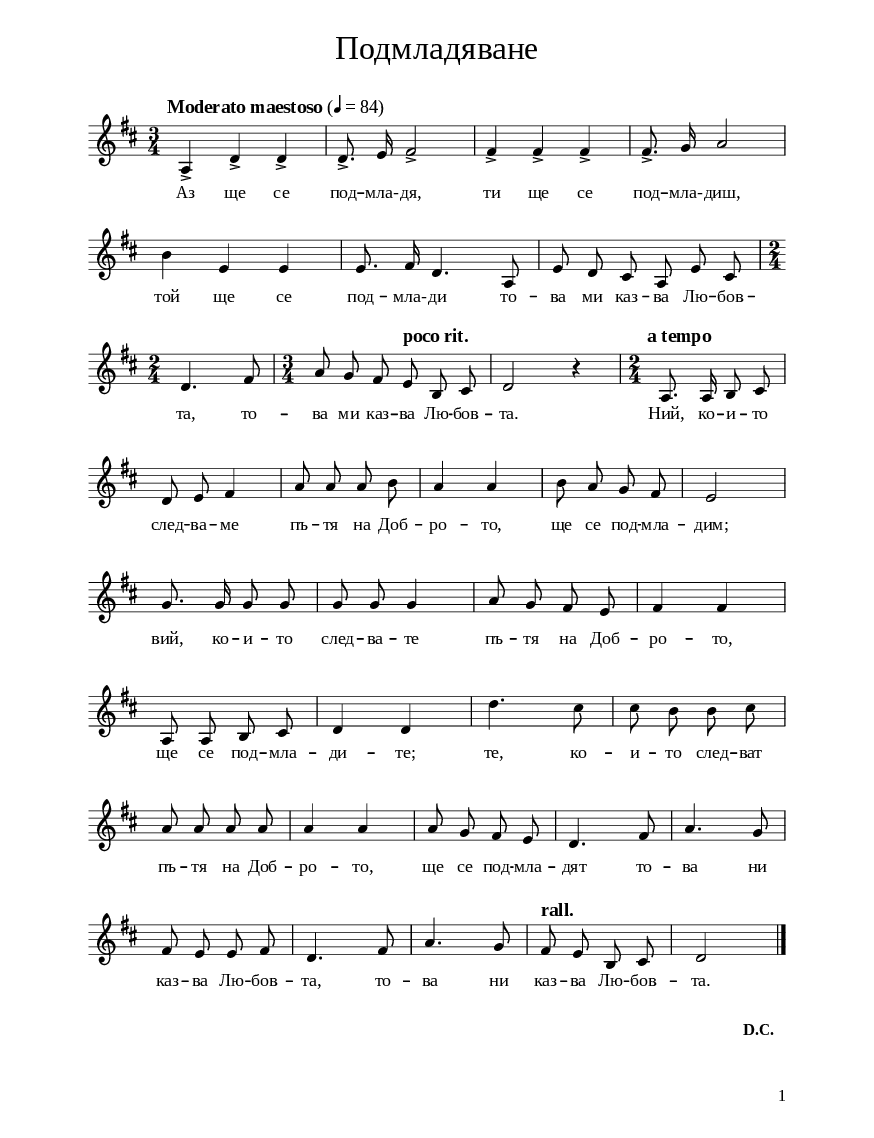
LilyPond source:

\version "2.24.2"

% include paper part and global functions
\include "include/globals.ily"

\bookpart {
  \label #'ref119
  \tocItem \markup "Подмладяване"
  \paper {
    print-all-headers = ##t
    print-page-number = ##t
    print-first-page-number = ##t

    % put page numbers on the bottom
    oddHeaderMarkup = \markup ""
    evenHeaderMarkup = \markup ""
    oddFooterMarkup = \markup
    \fill-line {
      ""
      \if \should-print-page-number \fromproperty #'page:page-number-string
    }
    evenFooterMarkup = \markup
    \fill-line {
      \if \should-print-page-number \fromproperty #'page:page-number-string
      ""
    }

    left-margin = 1.5\cm
    right-margin = 1.5\cm
    top-margin = 1.6\cm
    bottom-margin = 1.2\cm
    ragged-bottom = ##t % do not spread the staves to fill the whole vertical space

    % change distance between staves
    system-system-spacing =
    #'((basic-distance . 11)
       (minimum-distance . 6)
       (padding . 1)
       (stretchability . 12))
  }
  \score {
    \include "include/score-layout.ily"

    \new Voice \absolute {
      \clef treble
      \key d \major
      \time 3/4
      \tempoFunc "Moderato maestoso" 4 "84"
      \autoBeamOff
      a4 -> d'4 ->  % 2
      d'4 -> | d'8. -> e'16  % 3
      fis'2 -> | % 4
      fis'4 -> fis'4 ->  % 5
      fis'4 -> | fis'8. -> g'16  % 6
      a'2 \break |

      b'4 e'4  % 8
      e'4 | e'8. fis'16  % 9
      d'4. a8 | e'8  d'8 cis'8 a8 e'8 cis'8 \break | % 11
      \time 2/4  d'4. fis'8 | % 12
      \time 3/4  a'8 g'8 fis'8 \tempo "poco rit." e'8 b8 cis'8
      | % 13
      d'2 r4 | % 14
      \time 2/4
      \tempo "a tempo" a8. a16 b8 cis'8 \break | % 15
      d'8 e'8 fis'4 | % 16
      a'8 a'8 a'8 b'8 | % 17
      a'4 a'4 | % 18
      b'8 a'8 g'8 fis'8 | % 19
      e'2 \break |
      g'8. g'16 g'8 g'8 | % 21
      g'8 g'8 g'4 | % 22
      a'8 g'8 fis'8 e'8 | % 23
      fis'4 fis'4 \break | % 24
      a8 a8 b8 cis'8 | % 25
      d'4 d'4 | % 26
      d''4. cis''8 | % 27
      cis''8 b'8 b'8 cis''8 \break | % 28
      a'8 a'8 a'8 a'8 | % 29
      a'4 a'4 |
      a'8 g'8 fis'8 e'8 | % 31
      d'4. fis'8 | % 32
      a'4. g'8 \break | % 33
      fis'8 e'8 e'8 fis'8 | % 34
      d'4. fis'8 | % 35
      a'4. g'8 | % 36
      \tempo "rall." fis'8 e'8 b8 cis'8 | % 37
      d'2  \bar "|."
    }

    \addlyrics {
      Аз   ще   се
      под  --  "мла-"  --  дя,   ти   ще   се   под  --  "мла-"  --  диш,
      той   ще   се   под  --  "мла-"  --  ди   то  --  ва   ми   каз  --
      ва   Лю  --  бов  --  та,   то  --  ва   ми   каз  --  ва   Лю  --
      бов  --  та.   Ний,   ко  --  и  --  то   след  --  ва  --  ме
      пъ  --  тя   на   Доб  --  ро  --  то,   ще   се   под  --  мла  --
      дим;   вий,   ко  --  и  --  то   след  --  ва  --  те   пъ  --
      тя   на   Доб  --  ро  --  то,   ще   се   под  --  мла  --  ди  --
      те;   те,   ко  --  и  --  то   след  --  ват   пъ  --  тя   на
      Доб  --  ро  --  то,   ще   се   под  --  мла  --  дят   то  --
      ва   ни   каз  --  ва   Лю  --  бов  --  та,   то  --  ва   ни
      каз  --  ва   Лю  --  бов  --  та.
    }

    \header {
      title = \titleFunc "Подмладяване" "Podmladjavane"
    }

    \midi{}

  } % score

  \markup \dc-one "D.C."



} % bookpart
